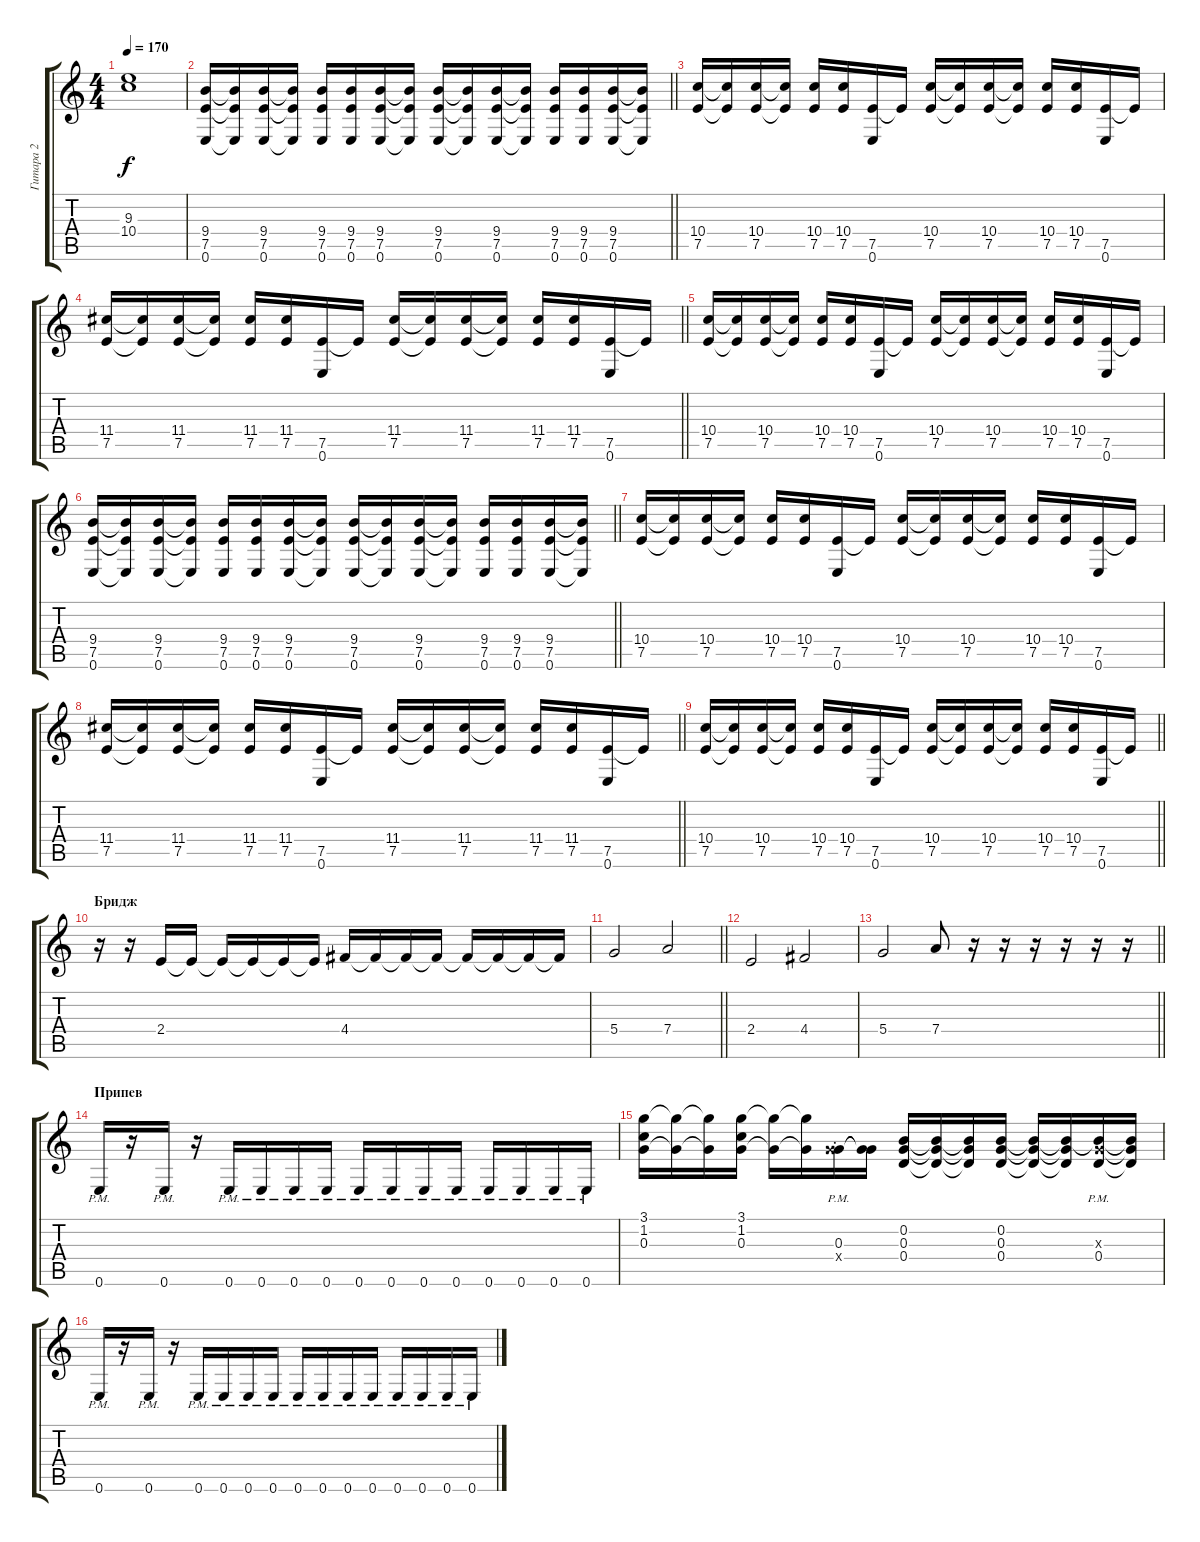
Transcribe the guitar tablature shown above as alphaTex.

\track ("Гитара 2" "Гитара 2") {instrument distortionguitar}
\staff {score tabs}
\tuning (E4 B3 G3 D3 A2 E2) {hide}
\ts (4 4)
\tempo 170
\clef g2
\ks c
(9.3 10.4).1{dy f} |
\barLineRight lightlight
(9.4 7.5 0.6).16 (9.4{t} 7.5{t} 0.6{t}).16 (9.4 7.5 0.6).16 (9.4{t} 7.5{t} 0.6{t}).16 (9.4 7.5 0.6).16 (9.4 7.5 0.6).16 (9.4 7.5 0.6).16 (9.4{t} 7.5{t} 0.6{t}).16 (9.4 7.5 0.6).16 (9.4{t} 7.5{t} 0.6{t}).16 (9.4 7.5 0.6).16 (9.4{t} 7.5{t} 0.6{t}).16 (9.4 7.5 0.6).16 (9.4 7.5 0.6).16 (9.4 7.5 0.6).16 (9.4{t} 7.5{t} 0.6{t}).16 |
(10.4 7.5).16 (10.4{t} 7.5{t}).16 (10.4 7.5).16 (10.4{t} 7.5{t}).16 (10.4 7.5).16 (10.4 7.5).16 (7.5 0.6).16 7.5{t}.16 (10.4 7.5).16 (10.4{t} 7.5{t}).16 (10.4 7.5).16 (10.4{t} 7.5{t}).16 (10.4 7.5).16 (10.4 7.5).16 (7.5 0.6).16 7.5{t}.16 |
\barLineRight lightlight
(11.4 7.5).16 (11.4{t} 7.5{t}).16 (11.4 7.5).16 (11.4{t} 7.5{t}).16 (11.4 7.5).16 (11.4 7.5).16 (7.5 0.6).16 7.5{t}.16 (11.4 7.5).16 (11.4{t} 7.5{t}).16 (11.4 7.5).16 (11.4{t} 7.5{t}).16 (11.4 7.5).16 (11.4 7.5).16 (7.5 0.6).16 7.5{t}.16 |
(10.4 7.5).16 (10.4{t} 7.5{t}).16 (10.4 7.5).16 (10.4{t} 7.5{t}).16 (10.4 7.5).16 (10.4 7.5).16 (7.5 0.6).16 7.5{t}.16 (10.4 7.5).16 (10.4{t} 7.5{t}).16 (10.4 7.5).16 (10.4{t} 7.5{t}).16 (10.4 7.5).16 (10.4 7.5).16 (7.5 0.6).16 7.5{t}.16 |
\barLineRight lightlight
(9.4 7.5 0.6).16 (9.4{t} 7.5{t} 0.6{t}).16 (9.4 7.5 0.6).16 (9.4{t} 7.5{t} 0.6{t}).16 (9.4 7.5 0.6).16 (9.4 7.5 0.6).16 (9.4 7.5 0.6).16 (9.4{t} 7.5{t} 0.6{t}).16 (9.4 7.5 0.6).16 (9.4{t} 7.5{t} 0.6{t}).16 (9.4 7.5 0.6).16 (9.4{t} 7.5{t} 0.6{t}).16 (9.4 7.5 0.6).16 (9.4 7.5 0.6).16 (9.4 7.5 0.6).16 (9.4{t} 7.5{t} 0.6{t}).16 |
(10.4 7.5).16 (10.4{t} 7.5{t}).16 (10.4 7.5).16 (10.4{t} 7.5{t}).16 (10.4 7.5).16 (10.4 7.5).16 (7.5 0.6).16 7.5{t}.16 (10.4 7.5).16 (10.4{t} 7.5{t}).16 (10.4 7.5).16 (10.4{t} 7.5{t}).16 (10.4 7.5).16 (10.4 7.5).16 (7.5 0.6).16 7.5{t}.16 |
\barLineRight lightlight
(11.4 7.5).16 (11.4{t} 7.5{t}).16 (11.4 7.5).16 (11.4{t} 7.5{t}).16 (11.4 7.5).16 (11.4 7.5).16 (7.5 0.6).16 7.5{t}.16 (11.4 7.5).16 (11.4{t} 7.5{t}).16 (11.4 7.5).16 (11.4{t} 7.5{t}).16 (11.4 7.5).16 (11.4 7.5).16 (7.5 0.6).16 7.5{t}.16 |
\barLineRight lightlight
(10.4 7.5).16 (10.4{t} 7.5{t}).16 (10.4 7.5).16 (10.4{t} 7.5{t}).16 (10.4 7.5).16 (10.4 7.5).16 (7.5 0.6).16 7.5{t}.16 (10.4 7.5).16 (10.4{t} 7.5{t}).16 (10.4 7.5).16 (10.4{t} 7.5{t}).16 (10.4 7.5).16 (10.4 7.5).16 (7.5 0.6).16 7.5{t}.16 |
\section ("" "Бридж")
r.16 r.16 2.4.16 2.4{t}.16 2.4{t}.16 2.4{t}.16 2.4{t}.16 2.4{t}.16 4.4.16 4.4{t}.16 4.4{t}.16 4.4{t}.16 4.4{t}.16 4.4{t}.16 4.4{t}.16 4.4{t}.16 |
\barLineRight lightlight
5.4.2 7.4.2 |
2.4.2 4.4.2 |
\barLineRight lightlight
5.4.2 7.4.8 r.16 r.16 r.16 r.16 r.16 r.16 |
\section ("" "Припев")
0.6{pm}.16 r.16 0.6{pm}.16 r.16 0.6{pm}.16 0.6{pm}.16 0.6{pm}.16 0.6{pm}.16 0.6{pm}.16 0.6{pm}.16 0.6{pm}.16 0.6{pm}.16 0.6{pm}.16 0.6{pm}.16 0.6{pm}.16 0.6{pm}.16 |
(3.1 1.2 0.3).16 (3.1{t} 0.3{t}).16 (3.1{t} 0.3{t}).16 (3.1 1.2 0.3).16 (3.1{t} 0.3{t}).16 (3.1{t} 0.3{t}).16 (0.3{pm st} 5.4{pm x}).16 (0.3{t} 5.4{t}).16 (0.2 0.3 0.4).16 (0.2{t} 0.3{t} 0.4{t}).16 (0.2{t} 0.3{t} 0.4{t}).16 (0.2 0.3 0.4).16 (0.2{t} 0.3{t} 0.4{t}).16 (0.2{t} 0.3{t} 0.4{t}).16 (0.2{t} 0.3{x} 0.4{pm}).16 (0.2{t} 0.3{t} 0.4{t}).16 |
0.6{pm}.16 r.16 0.6{pm}.16 r.16 0.6{pm}.16 0.6{pm}.16 0.6{pm}.16 0.6{pm}.16 0.6{pm}.16 0.6{pm}.16 0.6{pm}.16 0.6{pm}.16 0.6{pm}.16 0.6{pm}.16 0.6{pm}.16 0.6{pm}.16
